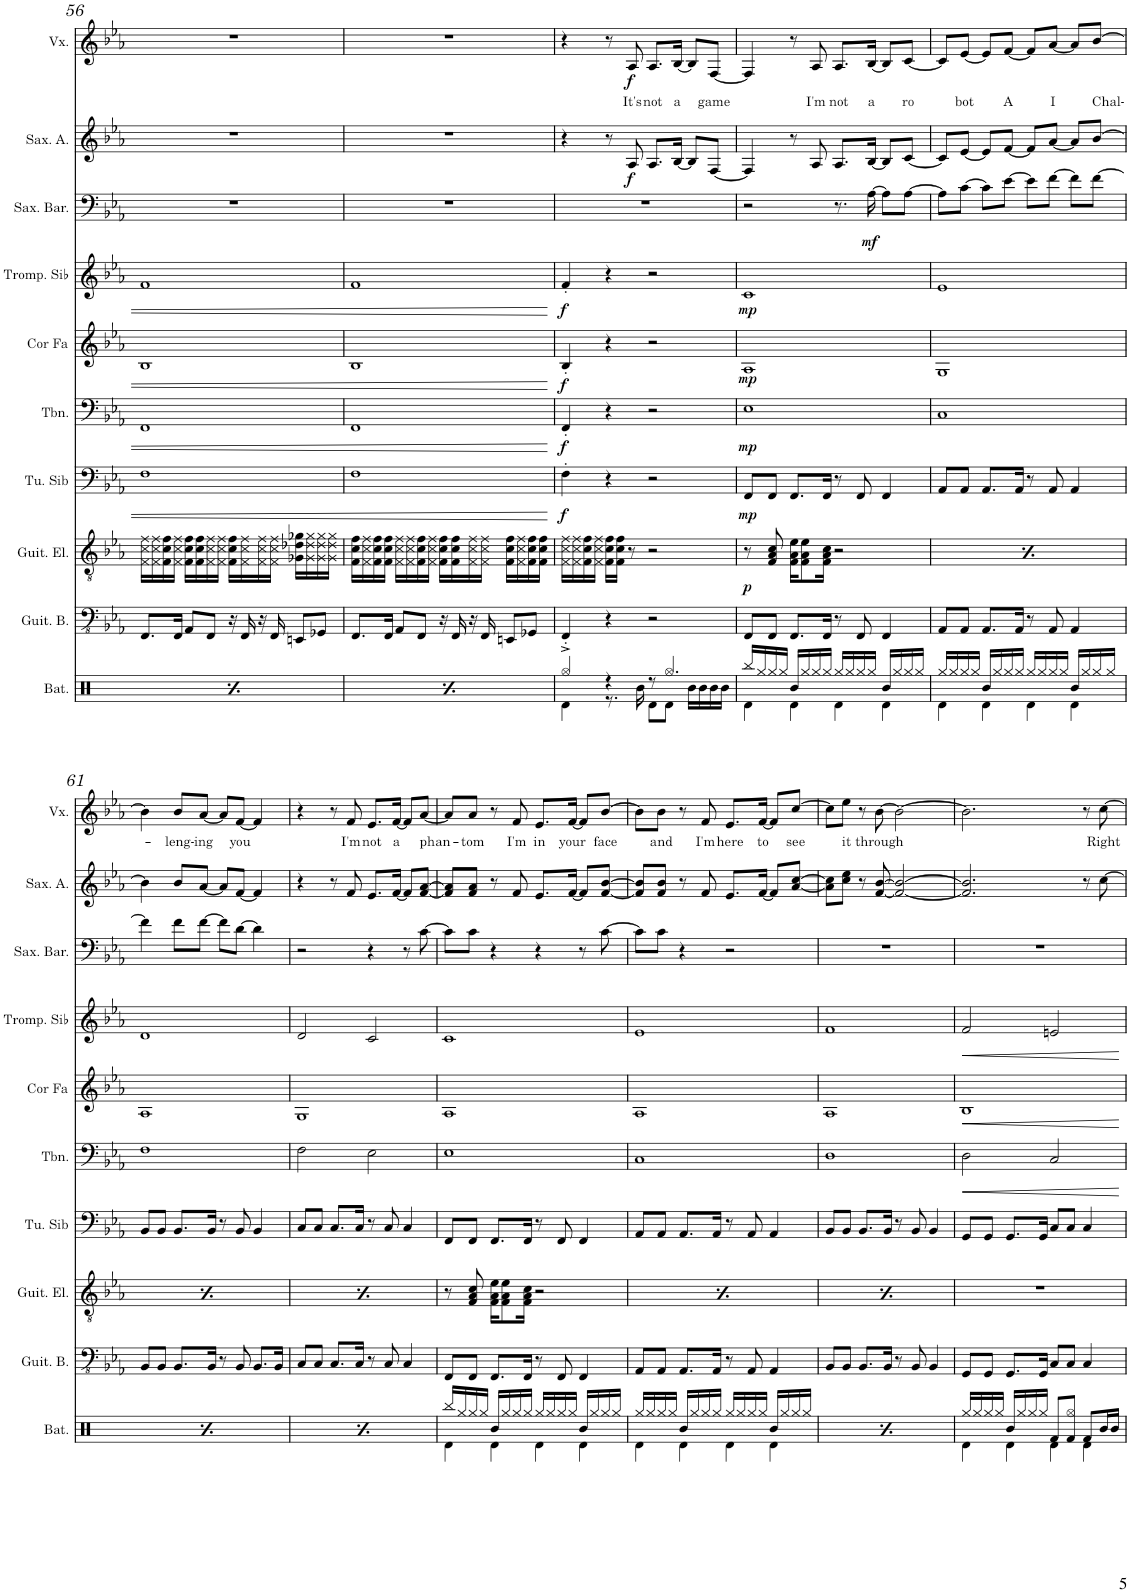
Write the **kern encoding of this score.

**kern	**kern	**dynam	**kern	**dynam	**kern	**dynam	**kern	**dynam	**kern	**dynam	**kern	**dynam	**kern	**dynam	**kern	**text	**dynam
*part9	*part8	*part8	*part7	*part7	*part6	*part6	*part5	*part5	*part4	*part4	*part3	*part3	*part2	*part2	*part1	*part1	*part1
*staff9	*staff8	*staff8	*staff7	*staff7	*staff6	*staff6	*staff5	*staff5	*staff4	*staff4	*staff3	*staff3	*staff2	*staff2	*staff1	*staff1	*staff1
*I"Guitare basse	*I"Guitare électrique	*	*I"Tuba en Sib	*	*I"Trombone	*	*I"Cor en Fa	*	*I"Trompette en Sib	*	*I"Saxophone Baryton	*	*I"Saxophone Alto	*	*I"Voix	*	*
*I'Guit. B.	*I'Guit. El.	*	*I'Tu. Sib	*	*I'Tbn.	*	*I'Cor Fa	*	*I'Tromp. Sib	*	*I'Sax. Bar.	*	*I'Sax. A.	*	*I'Vx.	*	*
!!LO:PB:g=z
*clefFv4	*clefGv2	*	*clefF4	*	*clefF4	*	*clefG2	*	*clefG2	*	*clefF4	*	*clefG2	*	*clefG2	*	*
*	*	*	*	*	*	*	*ITrd4c7	*	*ITrd1c2	*	*ITrd12c21	*	*ITrd5c9	*	*	*	*
*k[b-e-a-]	*k[b-e-a-]	*	*k[b-e-a-]	*	*k[b-e-a-]	*	*k[b-e-a-]	*	*k[b-e-a-]	*	*k[b-e-a-]	*	*k[b-e-a-]	*	*k[b-e-a-]	*	*
=56	=56	=56	=56	=56	=56	=56	=56	=56	=56	=56	=56	=56	=56	=56	=56	=56	=56
8.FFF/L	16F\ 16c\ 16f\LL	.	1F	.	1FF	.	1B-	.	1f	.	1r	.	1r	.	1r	.	.
.	16F\ 16c\ 16f\	.	.	.	.	.	.	.	.	.	.	.	.	.	.	.	.
.	16F\ 16c\ 16f\	.	.	.	.	.	.	.	.	.	.	.	.	.	.	.	.
16FFF/Jk	16F\ 16c\ 16f\JJ	.	.	.	.	.	.	.	.	.	.	.	.	.	.	.	.
8AAA-/L	16F\ 16c\ 16f\LL	.	.	.	.	.	.	.	.	.	.	.	.	.	.	.	.
.	16F\ 16c\ 16f\	.	.	.	.	.	.	.	.	.	.	.	.	.	.	.	.
8FFF/J	16F\ 16c\ 16f\	.	.	.	.	.	.	.	.	.	.	.	.	.	.	.	.
.	16F\ 16c\ 16f\JJ	.	.	.	.	.	.	.	.	.	.	.	.	.	.	.	.
16r	16F\ 16c\ 16f\LL	.	.	.	.	.	.	.	.	.	.	.	.	.	.	.	.
16FFF/	16F\ 16c\ 16f\	.	.	.	.	.	.	.	.	.	.	.	.	.	.	.	.
16r	16F\ 16c\ 16f\	.	.	.	.	.	.	.	.	.	.	.	.	.	.	.	.
16FFF/	16F\ 16c\ 16f\JJ	.	.	.	.	.	.	.	.	.	.	.	.	.	.	.	.
8EEEn/L	16G-X\ 16d-X\ 16g-X\LL	.	.	.	.	.	.	.	.	.	.	.	.	.	.	.	.
.	16G-\ 16d-\ 16g-\	.	.	.	.	.	.	.	.	.	.	.	.	.	.	.	.
8GGG-X/J	16G-\ 16d-\ 16g-\	.	.	.	.	.	.	.	.	.	.	.	.	.	.	.	.
.	16G-\ 16d-\ 16g-\JJ	.	.	.	.	.	.	.	.	.	.	.	.	.	.	.	.
=57	=57	=57	=57	=57	=57	=57	=57	=57	=57	=57	=57	=57	=57	=57	=57	=57	=57
8.FFF/L	16F\ 16c\ 16f\LL	.	1F	.	1FF	.	1B-	.	1f	.	1r	.	1r	.	1r	.	.
.	16F\ 16c\ 16f\	.	.	.	.	.	.	.	.	.	.	.	.	.	.	.	.
.	16F\ 16c\ 16f\	.	.	.	.	.	.	.	.	.	.	.	.	.	.	.	.
16FFF/Jk	16F\ 16c\ 16f\JJ	.	.	.	.	.	.	.	.	.	.	.	.	.	.	.	.
8AAA-/L	16F\ 16c\ 16f\LL	.	.	.	.	.	.	.	.	.	.	.	.	.	.	.	.
.	16F\ 16c\ 16f\	.	.	.	.	.	.	.	.	.	.	.	.	.	.	.	.
8FFF/J	16F\ 16c\ 16f\	.	.	.	.	.	.	.	.	.	.	.	.	.	.	.	.
.	16F\ 16c\ 16f\JJ	.	.	.	.	.	.	.	.	.	.	.	.	.	.	.	.
16r	16F\ 16c\ 16f\LL	.	.	.	.	.	.	.	.	.	.	.	.	.	.	.	.
16FFF/	16F\ 16c\ 16f\	.	.	.	.	.	.	.	.	.	.	.	.	.	.	.	.
16r	16F\ 16c\ 16f\	.	.	.	.	.	.	.	.	.	.	.	.	.	.	.	.
16FFF/	16F\ 16c\ 16f\JJ	.	.	.	.	.	.	.	.	.	.	.	.	.	.	.	.
8EEEn/L	16F\ 16c\ 16f\LL	.	.	.	.	.	.	.	.	.	.	.	.	.	.	.	.
.	16F\ 16c\ 16f\	.	.	.	.	.	.	.	.	.	.	.	.	.	.	.	.
8GGG-X/J	16F\ 16c\ 16f\	.	.	.	.	.	.	.	.	.	.	.	.	.	.	.	.
.	16F\ 16c\ 16f\JJ	.	.	.	.	.	.	.	.	.	.	.	.	.	.	.	.
=58	=58	=58	=58	=58	=58	=58	=58	=58	=58	=58	=58	=58	=58	=58	=58	=58	=58
!	!	!	!	!LO:DY:b	!	!LO:DY:b	!	!LO:DY:b	!	!LO:DY:b	!	!	!	!	!	!	!
4FFF'^/	16F\ 16c\ 16f\LL	.	4F'\	f	4FF'/	f	4B-'/	f	4f'/	f	1r	.	4r	.	4r	.	.
.	16F\ 16c\ 16f\	.	.	.	.	.	.	.	.	.	.	.	.	.	.	.	.
.	16F\ 16c\ 16f\	.	.	.	.	.	.	.	.	.	.	.	.	.	.	.	.
.	16F\ 16c\ 16f\JJ	.	.	.	.	.	.	.	.	.	.	.	.	.	.	.	.
4r	16F\ 16c\ 16f\LL	.	4r	.	4r	.	4r	.	4r	.	.	.	8r	.	8r	.	.
.	16F\ 16c\ 16f\JJ	.	.	.	.	.	.	.	.	.	.	.	.	.	.	.	.
!	!	!	!	!	!	!	!	!	!	!	!	!	!	!LO:DY:b	!	!LO:LY:b	!LO:DY:b
.	8r	.	.	.	.	.	.	.	.	.	.	.	8A-/	f	8A-/	It's	f
!	!	!	!	!	!	!	!	!	!	!	!	!	!	!	!	!LO:LY:b	!
2r	2r	.	2r	.	2r	.	2r	.	2r	.	.	.	8.A-/L	.	8.A-/L	not	.
!	!	!	!	!	!	!	!	!	!	!	!	!	!	!	!	!LO:LY:b	!
.	.	.	.	.	.	.	.	.	.	.	.	.	[16B-/Jk	.	[16B-/Jk	a	.
.	.	.	.	.	.	.	.	.	.	.	.	.	8B-/L]	.	8B-/L]	.	.
!	!	!	!	!	!	!	!	!	!	!	!	!	!	!	!	!LO:LY:b	!
.	.	.	.	.	.	.	.	.	.	.	.	.	[8F/J	.	[8F/J	game	.
=59	=59	=59	=59	=59	=59	=59	=59	=59	=59	=59	=59	=59	=59	=59	=59	=59	=59
!	!	!LO:DY:b	!	!LO:DY:b	!	!LO:DY:b	!	!LO:DY:b	!	!LO:DY:b	!	!	!	!	!	!	!
8FFF/L	8r	p	8FF/L	mp	1E-	mp	1A-	mp	1c	mp	2r	.	4F/]	.	4F/]	.	.
8FFF/J	8F/ 8A-/ 8c/	.	8FF/J	.	.	.	.	.	.	.	.	.	.	.	.	.	.
8.FFF/L	16F\ 16A-\ 16e-\KL	.	8.FF/L	.	.	.	.	.	.	.	.	.	8r	.	8r	.	.
.	8F\ 8A-\ 8e-\	.	.	.	.	.	.	.	.	.	.	.	.	.	.	.	.
!	!	!	!	!	!	!	!	!	!	!	!	!	!	!	!	!LO:LY:b	!
.	.	.	.	.	.	.	.	.	.	.	.	.	8A-/	.	8A-/	I'm	.
16FFF/Jk	16F\ 16A-\ 16c\Jk	.	16FF/Jk	.	.	.	.	.	.	.	.	.	.	.	.	.	.
!	!	!	!	!	!	!	!	!	!	!	!	!	!	!	!	!LO:LY:b	!
8r	2r	.	8r	.	.	.	.	.	.	.	8.r	.	8.A-/L	.	8.A-/L	not	.
8FFF/	.	.	8FF/	.	.	.	.	.	.	.	.	.	.	.	.	.	.
!	!	!	!	!	!	!	!	!	!	!	!	!LO:DY:b	!	!	!	!LO:LY:b	!
.	.	.	.	.	.	.	.	.	.	.	[16A-\	mf	[16B-/Jk	.	[16B-/Jk	a	.
4FFF/	.	.	4FF/	.	.	.	.	.	.	.	8A-\L]	.	8B-/L]	.	8B-/L]	.	.
!	!	!	!	!	!	!	!	!	!	!	!	!	!	!	!	!LO:LY:b	!
.	.	.	.	.	.	.	.	.	.	.	[8A-\J	.	[8c/J	.	[8c/J	ro	.
=60	=60	=60	=60	=60	=60	=60	=60	=60	=60	=60	=60	=60	=60	=60	=60	=60	=60
!	!	!LO:DY:b	!	!	!	!	!	!	!	!	!	!	!	!	!	!	!
8AAA-/L	8r	p	8AA-/L	.	1C	.	1G	.	1e-	.	8A-\L]	.	8c/L]	.	8c/L]	.	.
!	!	!	!	!	!	!	!	!	!	!	!	!	!	!	!	!LO:LY:b	!
8AAA-/J	8F/ 8A-/ 8c/	.	8AA-/J	.	.	.	.	.	.	.	[8c\J	.	[8e-/J	.	[8e-/J	bot	.
8.AAA-/L	16F\ 16A-\ 16e-\KL	.	8.AA-/L	.	.	.	.	.	.	.	8c\L]	.	8e-/L]	.	8e-/L]	.	.
.	8F\ 8A-\ 8e-\	.	.	.	.	.	.	.	.	.	.	.	.	.	.	.	.
!	!	!	!	!	!	!	!	!	!	!	!	!	!	!	!	!LO:LY:b	!
.	.	.	.	.	.	.	.	.	.	.	[8e-\J	.	[8f/J	.	[8f/J	A	.
16AAA-/Jk	16F\ 16A-\ 16c\Jk	.	16AA-/Jk	.	.	.	.	.	.	.	.	.	.	.	.	.	.
8r	2r	.	8r	.	.	.	.	.	.	.	8e-\L]	.	8f/L]	.	8f/L]	.	.
!	!	!	!	!	!	!	!	!	!	!	!	!	!	!	!	!LO:LY:b	!
8AAA-/	.	.	8AA-/	.	.	.	.	.	.	.	[8f\J	.	[8a-/J	.	[8a-/J	I	.
4AAA-/	.	.	4AA-/	.	.	.	.	.	.	.	8f\L]	.	8a-/L]	.	8a-/L]	.	.
!	!	!	!	!	!	!	!	!	!	!	!	!	!	!	!	!LO:LY:b	!
.	.	.	.	.	.	.	.	.	.	.	[8f\J	.	[8b-/J	.	[8b-/J	Chal-	.
!!LO:LB:g=z
=61	=61	=61	=61	=61	=61	=61	=61	=61	=61	=61	=61	=61	=61	=61	=61	=61	=61
!	!	!LO:DY:b	!	!	!	!	!	!	!	!	!	!	!	!	!	!	!
8BBB-/L	8r	p	8BB-/L	.	1F	.	1A-	.	1d	.	4f\]	.	4b-\]	.	4b-\]	.	.
8BBB-/J	8F/ 8A-/ 8c/	.	8BB-/J	.	.	.	.	.	.	.	.	.	.	.	.	.	.
!	!	!	!	!	!	!	!	!	!	!	!	!	!	!	!	!LO:LY:b	!
8.BBB-/L	16F\ 16A-\ 16e-\KL	.	8.BB-/L	.	.	.	.	.	.	.	8f\L	.	8b-/L	.	8b-/L	-leng-	.
.	8F\ 8A-\ 8e-\	.	.	.	.	.	.	.	.	.	.	.	.	.	.	.	.
!	!	!	!	!	!	!	!	!	!	!	!	!	!	!	!	!LO:LY:b	!
.	.	.	.	.	.	.	.	.	.	.	[8f\J	.	[8a-/J	.	[8a-/J	-ing	.
16BBB-/Jk	16F\ 16A-\ 16c\Jk	.	16BB-/Jk	.	.	.	.	.	.	.	.	.	.	.	.	.	.
8r	2r	.	8r	.	.	.	.	.	.	.	8f\L]	.	8a-/L]	.	8a-/L]	.	.
!	!	!	!	!	!	!	!	!	!	!	!	!	!	!	!	!LO:LY:b	!
8BBB-/	.	.	8BB-/	.	.	.	.	.	.	.	[8d\J	.	[8f/J	.	[8f/J	you	.
8.BBB-/L	.	.	4BB-/	.	.	.	.	.	.	.	4d\]	.	4f/]	.	4f/]	.	.
16BBB-/Jk	.	.	.	.	.	.	.	.	.	.	.	.	.	.	.	.	.
=62	=62	=62	=62	=62	=62	=62	=62	=62	=62	=62	=62	=62	=62	=62	=62	=62	=62
!	!	!LO:DY:b	!	!	!	!	!	!	!	!	!	!	!	!	!	!	!
8CC/L	8r	p	8C/L	.	2F\	.	1G	.	2d/	.	2r	.	4r	.	4r	.	.
8CC/J	8F/ 8A-/ 8c/	.	8C/J	.	.	.	.	.	.	.	.	.	.	.	.	.	.
8.CC/L	16F\ 16A-\ 16e-\KL	.	8.C/L	.	.	.	.	.	.	.	.	.	8r	.	8r	.	.
.	8F\ 8A-\ 8e-\	.	.	.	.	.	.	.	.	.	.	.	.	.	.	.	.
!	!	!	!	!	!	!	!	!	!	!	!	!	!	!	!	!LO:LY:b	!
.	.	.	.	.	.	.	.	.	.	.	.	.	8f/	.	8f/	I'm	.
16CC/Jk	16F\ 16A-\ 16c\Jk	.	16C/Jk	.	.	.	.	.	.	.	.	.	.	.	.	.	.
!	!	!	!	!	!	!	!	!	!	!	!	!	!	!	!	!LO:LY:b	!
8r	2r	.	8r	.	2E-\	.	.	.	2c/	.	4r	.	8.e-/L	.	8.e-/L	not	.
8CC/	.	.	8C/	.	.	.	.	.	.	.	.	.	.	.	.	.	.
!	!	!	!	!	!	!	!	!	!	!	!	!	!	!	!	!LO:LY:b	!
.	.	.	.	.	.	.	.	.	.	.	.	.	[16f/Jk	.	[16f/Jk	a	.
4CC/	.	.	4C/	.	.	.	.	.	.	.	8r	.	8f/L]	.	8f/L]	.	.
!	!	!	!	!	!	!	!	!	!	!	!	!	!	!	!	!LO:LY:b	!
.	.	.	.	.	.	.	.	.	.	.	[8c\	.	[8f/ [8a-/J	.	[8a-/J	phan-	.
=63	=63	=63	=63	=63	=63	=63	=63	=63	=63	=63	=63	=63	=63	=63	=63	=63	=63
8FFF/L	8r	.	8FF/L	.	1E-	.	1A-	.	1c	.	8c\L]	.	8f/] 8a-/]L	.	8a-/L]	.	.
!	!	!	!	!	!	!	!	!	!	!	!	!	!	!	!	!LO:LY:b	!
8FFF/J	8F/ 8A-/ 8c/	.	8FF/J	.	.	.	.	.	.	.	8c\J	.	8f/ 8a-/J	.	8a-/J	-tom	.
8.FFF/L	16F\ 16A-\ 16e-\KL	.	8.FF/L	.	.	.	.	.	.	.	4r	.	8r	.	8r	.	.
.	8F\ 8A-\ 8e-\	.	.	.	.	.	.	.	.	.	.	.	.	.	.	.	.
!	!	!	!	!	!	!	!	!	!	!	!	!	!	!	!	!LO:LY:b	!
.	.	.	.	.	.	.	.	.	.	.	.	.	8f/	.	8f/	I'm	.
16FFF/Jk	16F\ 16A-\ 16c\Jk	.	16FF/Jk	.	.	.	.	.	.	.	.	.	.	.	.	.	.
!	!	!	!	!	!	!	!	!	!	!	!	!	!	!	!	!LO:LY:b	!
8r	2r	.	8r	.	.	.	.	.	.	.	4r	.	8.e-/L	.	8.e-/L	in	.
8FFF/	.	.	8FF/	.	.	.	.	.	.	.	.	.	.	.	.	.	.
!	!	!	!	!	!	!	!	!	!	!	!	!	!	!	!	!LO:LY:b	!
.	.	.	.	.	.	.	.	.	.	.	.	.	[16f/Jk	.	[16f/Jk	your	.
4FFF/	.	.	4FF/	.	.	.	.	.	.	.	8r	.	8f/L]	.	8f/L]	.	.
!	!	!	!	!	!	!	!	!	!	!	!	!	!	!	!	!LO:LY:b	!
.	.	.	.	.	.	.	.	.	.	.	[8c\	.	[8f/ [8b-/J	.	[8b-/J	face	.
=64	=64	=64	=64	=64	=64	=64	=64	=64	=64	=64	=64	=64	=64	=64	=64	=64	=64
8AAA-/L	8r	.	8AA-/L	.	1C	.	1A-	.	1e-	.	8c\L]	.	8f/] 8b-/]L	.	8b-\L]	.	.
!	!	!	!	!	!	!	!	!	!	!	!	!	!	!	!	!LO:LY:b	!
8AAA-/J	8F/ 8A-/ 8c/	.	8AA-/J	.	.	.	.	.	.	.	8c\J	.	8f/ 8b-/J	.	8b-\J	and	.
8.AAA-/L	16F\ 16A-\ 16e-\KL	.	8.AA-/L	.	.	.	.	.	.	.	4r	.	8r	.	8r	.	.
.	8F\ 8A-\ 8e-\	.	.	.	.	.	.	.	.	.	.	.	.	.	.	.	.
!	!	!	!	!	!	!	!	!	!	!	!	!	!	!	!	!LO:LY:b	!
.	.	.	.	.	.	.	.	.	.	.	.	.	8f/	.	8f/	I'm	.
16AAA-/Jk	16F\ 16A-\ 16c\Jk	.	16AA-/Jk	.	.	.	.	.	.	.	.	.	.	.	.	.	.
!	!	!	!	!	!	!	!	!	!	!	!	!	!	!	!	!LO:LY:b	!
8r	2r	.	8r	.	.	.	.	.	.	.	2r	.	8.e-/L	.	8.e-/L	here	.
8AAA-/	.	.	8AA-/	.	.	.	.	.	.	.	.	.	.	.	.	.	.
!	!	!	!	!	!	!	!	!	!	!	!	!	!	!	!	!LO:LY:b	!
.	.	.	.	.	.	.	.	.	.	.	.	.	[16f/Jk	.	[16f/Jk	to	.
4AAA-/	.	.	4AA-/	.	.	.	.	.	.	.	.	.	8f/L]	.	8f/L]	.	.
!	!	!	!	!	!	!	!	!	!	!	!	!	!	!	!	!LO:LY:b	!
.	.	.	.	.	.	.	.	.	.	.	.	.	[8a-/ [8cc/J	.	[8cc/J	see	.
=65	=65	=65	=65	=65	=65	=65	=65	=65	=65	=65	=65	=65	=65	=65	=65	=65	=65
8BBB-/L	8r	.	8BB-/L	.	1D	.	1A-	.	1f	.	1r	.	8a-\] 8cc\]L	.	8cc\L]	.	.
!	!	!	!	!	!	!	!	!	!	!	!	!	!	!	!	!LO:LY:b	!
8BBB-/J	8F/ 8A-/ 8c/	.	8BB-/J	.	.	.	.	.	.	.	.	.	8cc\ 8ee-\J	.	8ee-\J	it	.
8.BBB-/L	16F\ 16A-\ 16e-\KL	.	8.BB-/L	.	.	.	.	.	.	.	.	.	8r	.	8r	.	.
.	8F\ 8A-\ 8e-\	.	.	.	.	.	.	.	.	.	.	.	.	.	.	.	.
!	!	!	!	!	!	!	!	!	!	!	!	!	!	!	!	!LO:LY:b	!
.	.	.	.	.	.	.	.	.	.	.	.	.	[8f/ [8b-/	.	[8b-\	through	.
16BBB-/Jk	16F\ 16A-\ 16c\Jk	.	16BB-/Jk	.	.	.	.	.	.	.	.	.	.	.	.	.	.
8r	2r	.	8r	.	.	.	.	.	.	.	.	.	2f/_ 2b-/_	.	2b-\_	.	.
8BBB-/	.	.	8BB-/	.	.	.	.	.	.	.	.	.	.	.	.	.	.
4BBB-/	.	.	4BB-/	.	.	.	.	.	.	.	.	.	.	.	.	.	.
=66	=66	=66	=66	=66	=66	=66	=66	=66	=66	=66	=66	=66	=66	=66	=66	=66	=66
!	!	!	!	!	!	!LO:HP:b	!	!LO:HP:b	!	!LO:HP:b	!	!	!	!	!	!	!
8GGG/L	1r	.	8GG/L	.	2D\	<	1B-	<	2f/	<	1r	.	2.f/] 2.b-/]	.	2.b-\]	.	.
8GGG/J	.	.	8GG/J	.	.	.	.	.	.	.	.	.	.	.	.	.	.
8.GGG/L	.	.	8.GG/L	.	.	.	.	.	.	.	.	.	.	.	.	.	.
16GGG/Jk	.	.	16GG/Jk	.	.	.	.	.	.	.	.	.	.	.	.	.	.
8CC/L	.	.	8C/L	.	2C/	.	.	.	2en/	.	.	.	.	.	.	.	.
8CC/J	.	.	8C/J	.	.	.	.	.	.	.	.	.	.	.	.	.	.
4CC/	.	.	4C/	.	.	.	.	.	.	.	.	.	8r	.	8r	.	.
!	!	!	!	!	!	!	!	!	!	!	!	!	!	!	!	!LO:LY:b	!
.	.	.	.	.	.	.	.	.	.	.	.	.	[8cc\	.	[8cc\	Right	.
.	.	.	.	.	.	[	.	[	.	[	.	.	.	.	.	.	.
=	=	=	=	=	=	=	=	=	=	=	=	=	=	=	=	=	=
*-	*-	*-	*-	*-	*-	*-	*-	*-	*-	*-	*-	*-	*-	*-	*-	*-	*-
